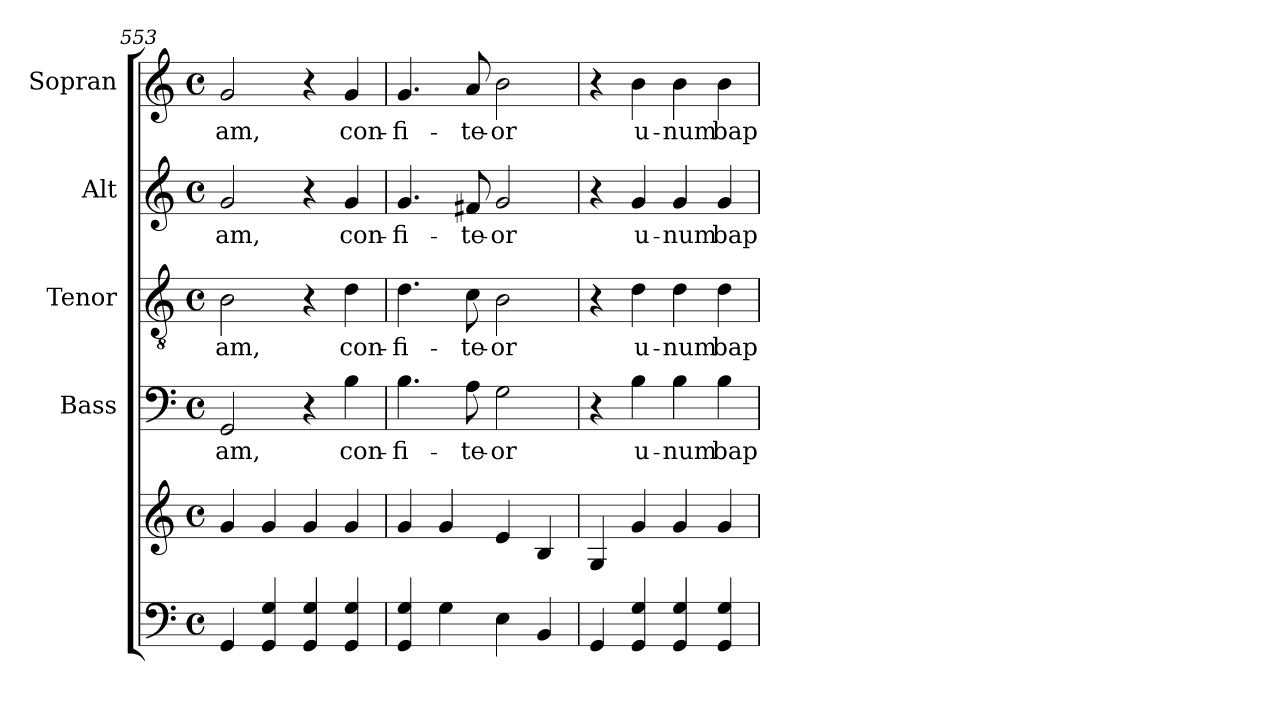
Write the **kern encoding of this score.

**kern	**kern	**kern	**text	**kern	**text	**kern	**text	**kern	**text
*part5	*part5	*part4	*part4	*part3	*part3	*part2	*part2	*part1	*part1
*staff6	*staff5	*staff4	*staff4	*staff3	*staff3	*staff2	*staff2	*staff1	*staff1
*	*	*I"Bass	*	*I"Tenor	*	*I"Alt	*	*I"Sopran	*
*	*	*I'B.	*	*I'T.	*	*I'A.	*	*I'S.	*
*clefF4	*clefG2	*clefF4	*	*clefGv2	*	*clefG2	*	*clefG2	*
*k[]	*k[]	*k[]	*	*k[]	*	*k[]	*	*k[]	*
*C:	*C:	*C:	*	*C:	*	*C:	*	*C:	*
*M4/4	*M4/4	*M4/4	*	*M4/4	*	*M4/4	*	*M4/4	*
*met(c)	*met(c)	*met(c)	*	*met(c)	*	*met(c)	*	*met(c)	*
=553	=553	=553	=553	=553	=553	=553	=553	=553	=553
!	!	!	!LO:LY:b	!	!LO:LY:b	!	!LO:LY:b	!	!LO:LY:b
4GG/	4g/	2GG/	-am,	2B\	-am,	2g/	-am,	2g/	-am,
4GG/ 4G/	4g/	.	.	.	.	.	.	.	.
4GG/ 4G/	4g/	4r	.	4r	.	4r	.	4r	.
!	!	!	!LO:LY:b	!	!LO:LY:b	!	!LO:LY:b	!	!LO:LY:b
4GG/ 4G/	4g/	4B\	con-	4d\	con-	4g/	con-	4g/	con-
=554	=554	=554	=554	=554	=554	=554	=554	=554	=554
!	!	!	!LO:LY:b	!	!LO:LY:b	!	!LO:LY:b	!	!LO:LY:b
4GG/ 4G/	4g/	4.B\	-fi-	4.d\	-fi-	4.g/	-fi-	4.g/	-fi-
4G\	4g/	.	.	.	.	.	.	.	.
!	!	!	!LO:LY:b	!	!LO:LY:b	!	!LO:LY:b	!	!LO:LY:b
.	.	8A\	-te-	8c\	-te-	8f#X/	-te-	8a/	-te-
!	!	!	!LO:LY:b	!	!LO:LY:b	!	!LO:LY:b	!	!LO:LY:b
4E\	4e/	2G\	-or	2B\	-or	2g/	-or	2b\	-or
4BB/	4B/	.	.	.	.	.	.	.	.
=555	=555	=555	=555	=555	=555	=555	=555	=555	=555
4GG/	4G/	4r	.	4r	.	4r	.	4r	.
!	!	!	!LO:LY:b	!	!LO:LY:b	!	!LO:LY:b	!	!LO:LY:b
4GG/ 4G/	4g/	4B\	u-	4d\	u-	4g/	u-	4b\	u-
!	!	!	!LO:LY:b	!	!LO:LY:b	!	!LO:LY:b	!	!LO:LY:b
4GG/ 4G/	4g/	4B\	-num	4d\	-num	4g/	-num	4b\	-num
!	!	!	!LO:LY:b	!	!LO:LY:b	!	!LO:LY:b	!	!LO:LY:b
4GG/ 4G/	4g/	4B\	bap-	4d\	bap-	4g/	bap-	4b\	bap-
=	=	=	=	=	=	=	=	=	=
*-	*-	*-	*-	*-	*-	*-	*-	*-	*-
